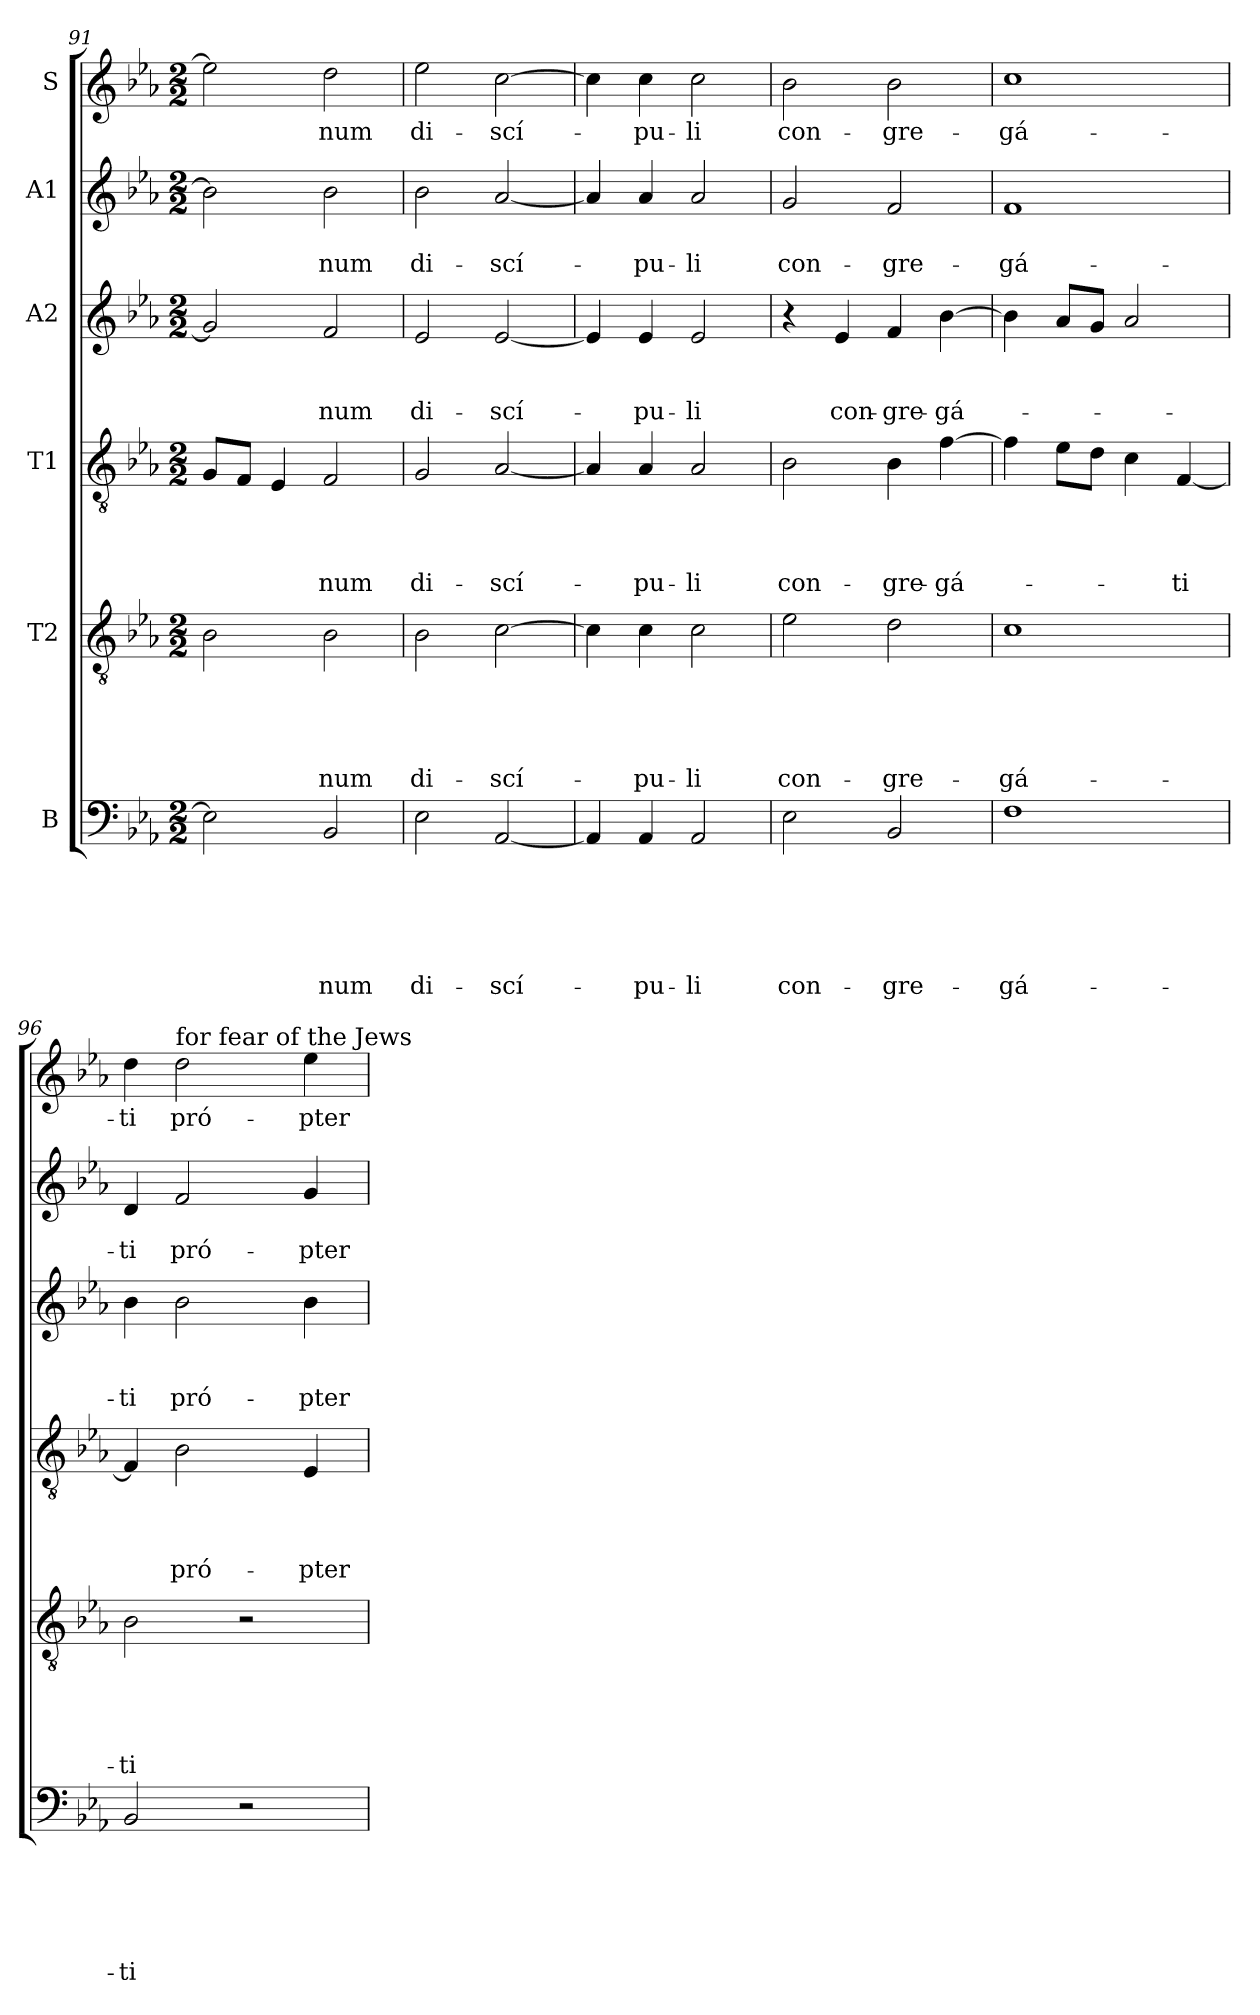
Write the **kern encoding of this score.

**kern	**text	**text	**text	**text	**text	**text	**kern	**text	**text	**text	**text	**text	**kern	**text	**text	**text	**text	**kern	**text	**text	**text	**kern	**text	**text	**kern	**text
*part6	*part6	*part6	*part6	*part6	*part6	*part6	*part5	*part5	*part5	*part5	*part5	*part5	*part4	*part4	*part4	*part4	*part4	*part3	*part3	*part3	*part3	*part2	*part2	*part2	*part1	*part1
*staff6	*staff6	*staff6	*staff6	*staff6	*staff6	*staff6	*staff5	*staff5	*staff5	*staff5	*staff5	*staff5	*staff4	*staff4	*staff4	*staff4	*staff4	*staff3	*staff3	*staff3	*staff3	*staff2	*staff2	*staff2	*staff1	*staff1
*I"B	*	*	*	*	*	*	*I"T2	*	*	*	*	*	*I"T1	*	*	*	*	*I"A2	*	*	*	*I"A1	*	*	*I"S	*
*clefF4	*	*	*	*	*	*	*clefGv2	*	*	*	*	*	*clefGv2	*	*	*	*	*clefG2	*	*	*	*clefG2	*	*	*clefG2	*
*k[b-e-a-]	*	*	*	*	*	*	*k[b-e-a-]	*	*	*	*	*	*k[b-e-a-]	*	*	*	*	*k[b-e-a-]	*	*	*	*k[b-e-a-]	*	*	*k[b-e-a-]	*
*E-:	*	*	*	*	*	*	*E-:	*	*	*	*	*	*E-:	*	*	*	*	*E-:	*	*	*	*E-:	*	*	*E-:	*
*M2/2	*	*	*	*	*	*	*M2/2	*	*	*	*	*	*M2/2	*	*	*	*	*M2/2	*	*	*	*M2/2	*	*	*M2/2	*
=91	=91	=91	=91	=91	=91	=91	=91	=91	=91	=91	=91	=91	=91	=91	=91	=91	=91	=91	=91	=91	=91	=91	=91	=91	=91	=91
2E-\]	.	.	.	.	.	.	2B-\	.	.	.	.	.	8G/L	.	.	.	.	2g/]	.	.	.	2b-\]	.	.	2ee-\]	.
.	.	.	.	.	.	.	.	.	.	.	.	.	8F/J	.	.	.	.	.	.	.	.	.	.	.	.	.
.	.	.	.	.	.	.	.	.	.	.	.	.	4E-/	.	.	.	.	.	.	.	.	.	.	.	.	.
!	!	!	!	!	!	!LO:LY:b	!	!	!	!	!	!LO:LY:b	!	!	!	!	!LO:LY:b	!	!	!	!LO:LY:b	!	!	!LO:LY:b	!	!LO:LY:b
2BB-/	.	.	.	.	.	-num	2B-\	.	.	.	.	-num	2F/	.	.	.	-num	2f/	.	.	-num	2b-\	.	-num	2dd\	-num
=92	=92	=92	=92	=92	=92	=92	=92	=92	=92	=92	=92	=92	=92	=92	=92	=92	=92	=92	=92	=92	=92	=92	=92	=92	=92	=92
!	!	!	!	!	!	!LO:LY:b	!	!	!	!	!	!LO:LY:b	!	!	!	!	!LO:LY:b	!	!	!	!LO:LY:b	!	!	!LO:LY:b	!	!LO:LY:b
2E-\	.	.	.	.	.	di-	2B-\	.	.	.	.	di-	2G/	.	.	.	di-	2e-/	.	.	di-	2b-\	.	di-	2ee-\	di-
!	!	!	!	!	!	!LO:LY:b	!	!	!	!	!	!LO:LY:b	!	!	!	!	!LO:LY:b	!	!	!	!LO:LY:b	!	!	!LO:LY:b	!	!LO:LY:b
[2AA-/	.	.	.	.	.	-scí-	[2c\	.	.	.	.	-scí-	[2A-/	.	.	.	-scí-	[2e-/	.	.	-scí-	[2a-/	.	-scí-	[2cc\	-scí-
=93	=93	=93	=93	=93	=93	=93	=93	=93	=93	=93	=93	=93	=93	=93	=93	=93	=93	=93	=93	=93	=93	=93	=93	=93	=93	=93
4AA-/]	.	.	.	.	.	.	4c\]	.	.	.	.	.	4A-/]	.	.	.	.	4e-/]	.	.	.	4a-/]	.	.	4cc\]	.
!	!	!	!	!	!	!LO:LY:b	!	!	!	!	!	!LO:LY:b	!	!	!	!	!LO:LY:b	!	!	!	!LO:LY:b	!	!	!LO:LY:b	!	!LO:LY:b
4AA-/	.	.	.	.	.	-pu-	4c\	.	.	.	.	-pu-	4A-/	.	.	.	-pu-	4e-/	.	.	-pu-	4a-/	.	-pu-	4cc\	-pu-
!	!	!	!	!	!	!LO:LY:b	!	!	!	!	!	!LO:LY:b	!	!	!	!	!LO:LY:b	!	!	!	!LO:LY:b	!	!	!LO:LY:b	!	!LO:LY:b
2AA-/	.	.	.	.	.	-li	2c\	.	.	.	.	-li	2A-/	.	.	.	-li	2e-/	.	.	-li	2a-/	.	-li	2cc\	-li
=94	=94	=94	=94	=94	=94	=94	=94	=94	=94	=94	=94	=94	=94	=94	=94	=94	=94	=94	=94	=94	=94	=94	=94	=94	=94	=94
!	!	!	!	!	!	!LO:LY:b	!	!	!	!	!	!LO:LY:b	!	!	!	!	!LO:LY:b	!	!	!	!	!	!	!LO:LY:b	!	!LO:LY:b
2E-\	.	.	.	.	.	con-	2e-\	.	.	.	.	con-	2B-\	.	.	.	con-	4r	.	.	.	2g/	.	con-	2b-\	con-
!	!	!	!	!	!	!	!	!	!	!	!	!	!	!	!	!	!	!	!	!	!LO:LY:b	!	!	!	!	!
.	.	.	.	.	.	.	.	.	.	.	.	.	.	.	.	.	.	4e-/	.	.	con-	.	.	.	.	.
!	!	!	!	!	!	!LO:LY:b	!	!	!	!	!	!LO:LY:b	!	!	!	!	!LO:LY:b	!	!	!	!LO:LY:b	!	!	!LO:LY:b	!	!LO:LY:b
2BB-/	.	.	.	.	.	-gre-	2d\	.	.	.	.	-gre-	4B-\	.	.	.	-gre-	4f/	.	.	-gre-	2f/	.	-gre-	2b-\	-gre-
!	!	!	!	!	!	!	!	!	!	!	!	!	!	!	!	!	!LO:LY:b	!	!	!	!LO:LY:b	!	!	!	!	!
.	.	.	.	.	.	.	.	.	.	.	.	.	[4f\	.	.	.	-gá-	[4b-\	.	.	-gá-	.	.	.	.	.
!!LO:PB:g=z
=95	=95	=95	=95	=95	=95	=95	=95	=95	=95	=95	=95	=95	=95	=95	=95	=95	=95	=95	=95	=95	=95	=95	=95	=95	=95	=95
!	!	!	!	!	!	!LO:LY:b	!	!	!	!	!	!LO:LY:b	!	!	!	!	!	!	!	!	!	!	!	!LO:LY:b	!	!LO:LY:b
1F	.	.	.	.	.	-gá-	1c	.	.	.	.	-gá-	4f\]	.	.	.	.	4b-\]	.	.	.	1f	.	-gá-	1cc	-gá-
.	.	.	.	.	.	.	.	.	.	.	.	.	8e-\L	.	.	.	.	8a-/L	.	.	.	.	.	.	.	.
.	.	.	.	.	.	.	.	.	.	.	.	.	8d\J	.	.	.	.	8g/J	.	.	.	.	.	.	.	.
.	.	.	.	.	.	.	.	.	.	.	.	.	4c\	.	.	.	.	2a-/	.	.	.	.	.	.	.	.
!	!	!	!	!	!	!	!	!	!	!	!	!	!	!	!	!	!LO:LY:b	!	!	!	!	!	!	!	!	!
.	.	.	.	.	.	.	.	.	.	.	.	.	[4F/	.	.	.	-ti	.	.	.	.	.	.	.	.	.
=96	=96	=96	=96	=96	=96	=96	=96	=96	=96	=96	=96	=96	=96	=96	=96	=96	=96	=96	=96	=96	=96	=96	=96	=96	=96	=96
!	!	!	!	!	!	!LO:LY:b	!	!	!	!	!	!LO:LY:b	!	!	!	!	!	!	!	!	!LO:LY:b	!	!	!LO:LY:b	!	!LO:LY:b
2BB-/	.	.	.	.	.	-ti	2B-\	.	.	.	.	-ti	4F/]	.	.	.	.	4b-\	.	.	-ti	4d/	.	-ti	4dd\	-ti
!	!	!	!	!	!	!	!	!	!	!	!	!	!	!	!	!	!	!	!	!	!	!	!	!	!LO:TX:a:t=for fear of the Jews	!
!	!	!	!	!	!	!	!	!	!	!	!	!	!	!	!	!	!LO:LY:b	!	!	!	!LO:LY:b	!	!	!LO:LY:b	!	!LO:LY:b
.	.	.	.	.	.	.	.	.	.	.	.	.	2B-\	.	.	.	pró-	2b-\	.	.	pró-	2f/	.	pró-	2dd\	pró-
2r	.	.	.	.	.	.	2r	.	.	.	.	.	.	.	.	.	.	.	.	.	.	.	.	.	.	.
!	!	!	!	!	!	!	!	!	!	!	!	!	!	!	!	!	!LO:LY:b	!	!	!	!LO:LY:b	!	!	!LO:LY:b	!	!LO:LY:b
.	.	.	.	.	.	.	.	.	.	.	.	.	4E-/	.	.	.	-pter	4b-\	.	.	-pter	4g/	.	-pter	4ee-\	-pter
=	=	=	=	=	=	=	=	=	=	=	=	=	=	=	=	=	=	=	=	=	=	=	=	=	=	=
*-	*-	*-	*-	*-	*-	*-	*-	*-	*-	*-	*-	*-	*-	*-	*-	*-	*-	*-	*-	*-	*-	*-	*-	*-	*-	*-
